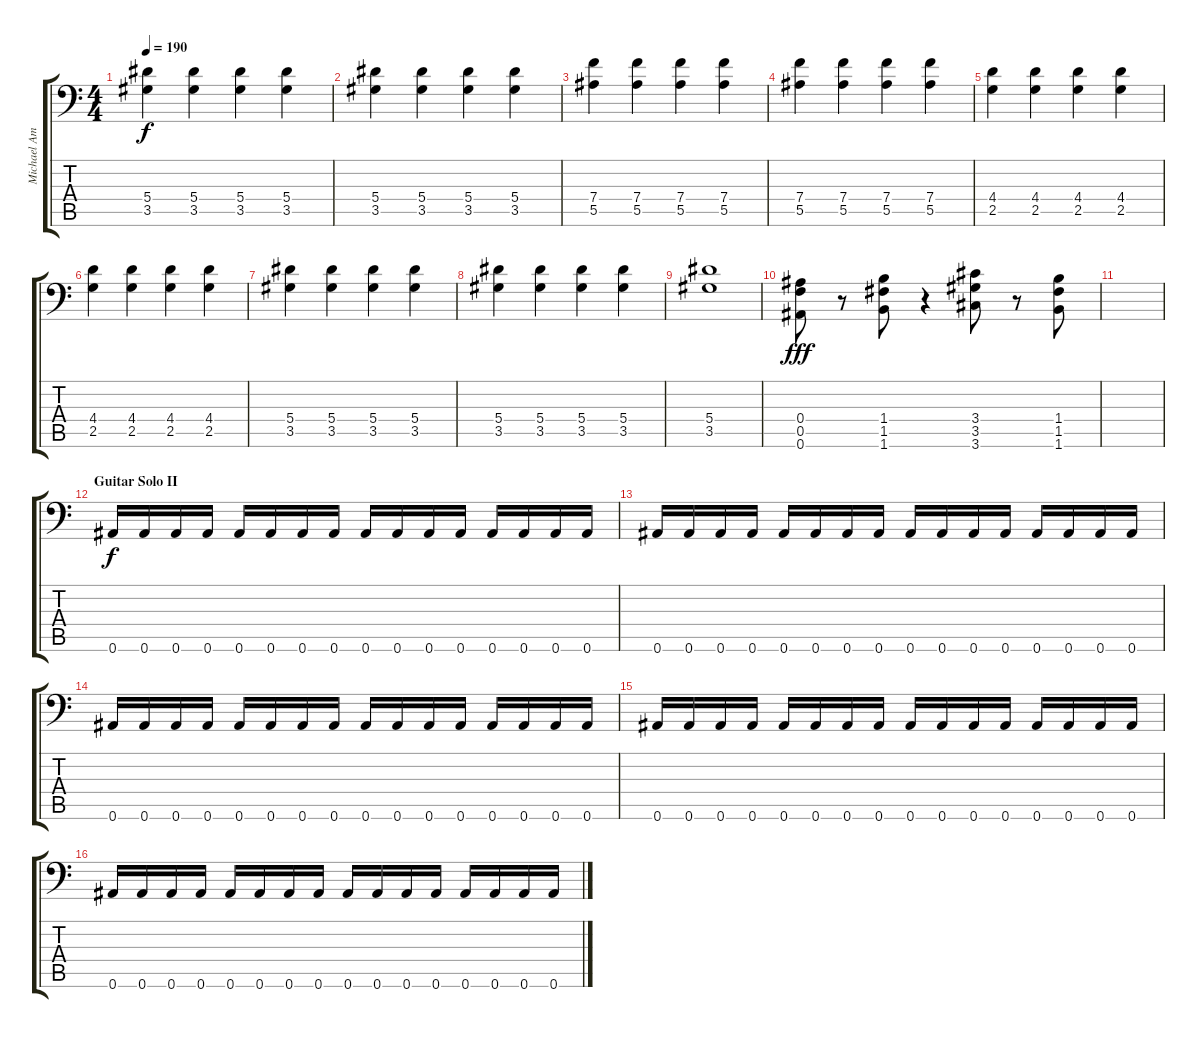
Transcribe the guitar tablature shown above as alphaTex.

\track ("Michael Amott" "Michael Am") {instrument distortionguitar}
\staff {score tabs}
\tuning (C4 G3 Eb3 Bb2 F2 Bb1) {hide}
\ts (4 4)
\tempo 190
\clef f4
\ks c
(5.4 3.5).4{dy f} (5.4 3.5).4 (5.4 3.5).4 (5.4 3.5).4 |
(5.4 3.5).4 (5.4 3.5).4 (5.4 3.5).4 (5.4 3.5).4 |
(7.4 5.5).4 (7.4 5.5).4 (7.4 5.5).4 (7.4 5.5).4 |
(7.4 5.5).4 (7.4 5.5).4 (7.4 5.5).4 (7.4 5.5).4 |
(4.4 2.5).4 (4.4 2.5).4 (4.4 2.5).4 (4.4 2.5).4 |
(4.4 2.5).4 (4.4 2.5).4 (4.4 2.5).4 (4.4 2.5).4 |
(5.4 3.5).4 (5.4 3.5).4 (5.4 3.5).4 (5.4 3.5).4 |
(5.4 3.5).4 (5.4 3.5).4 (5.4 3.5).4 (5.4 3.5).4 |
(5.4 3.5).1 |
(0.4 0.5 0.6).8{dy fff} r.8 (1.4 1.5 1.6).8 r.4 (3.4 3.5 3.6).8 r.8 (1.4 1.5 1.6).8 |
|
\section ("" "Guitar Solo II")
0.6.16{dy f} 0.6.16 0.6.16 0.6.16 0.6.16 0.6.16 0.6.16 0.6.16 0.6.16 0.6.16 0.6.16 0.6.16 0.6.16 0.6.16 0.6.16 0.6.16 |
0.6.16 0.6.16 0.6.16 0.6.16 0.6.16 0.6.16 0.6.16 0.6.16 0.6.16 0.6.16 0.6.16 0.6.16 0.6.16 0.6.16 0.6.16 0.6.16 |
0.6.16 0.6.16 0.6.16 0.6.16 0.6.16 0.6.16 0.6.16 0.6.16 0.6.16 0.6.16 0.6.16 0.6.16 0.6.16 0.6.16 0.6.16 0.6.16 |
0.6.16 0.6.16 0.6.16 0.6.16 0.6.16 0.6.16 0.6.16 0.6.16 0.6.16 0.6.16 0.6.16 0.6.16 0.6.16 0.6.16 0.6.16 0.6.16 |
0.6.16 0.6.16 0.6.16 0.6.16 0.6.16 0.6.16 0.6.16 0.6.16 0.6.16 0.6.16 0.6.16 0.6.16 0.6.16 0.6.16 0.6.16 0.6.16
